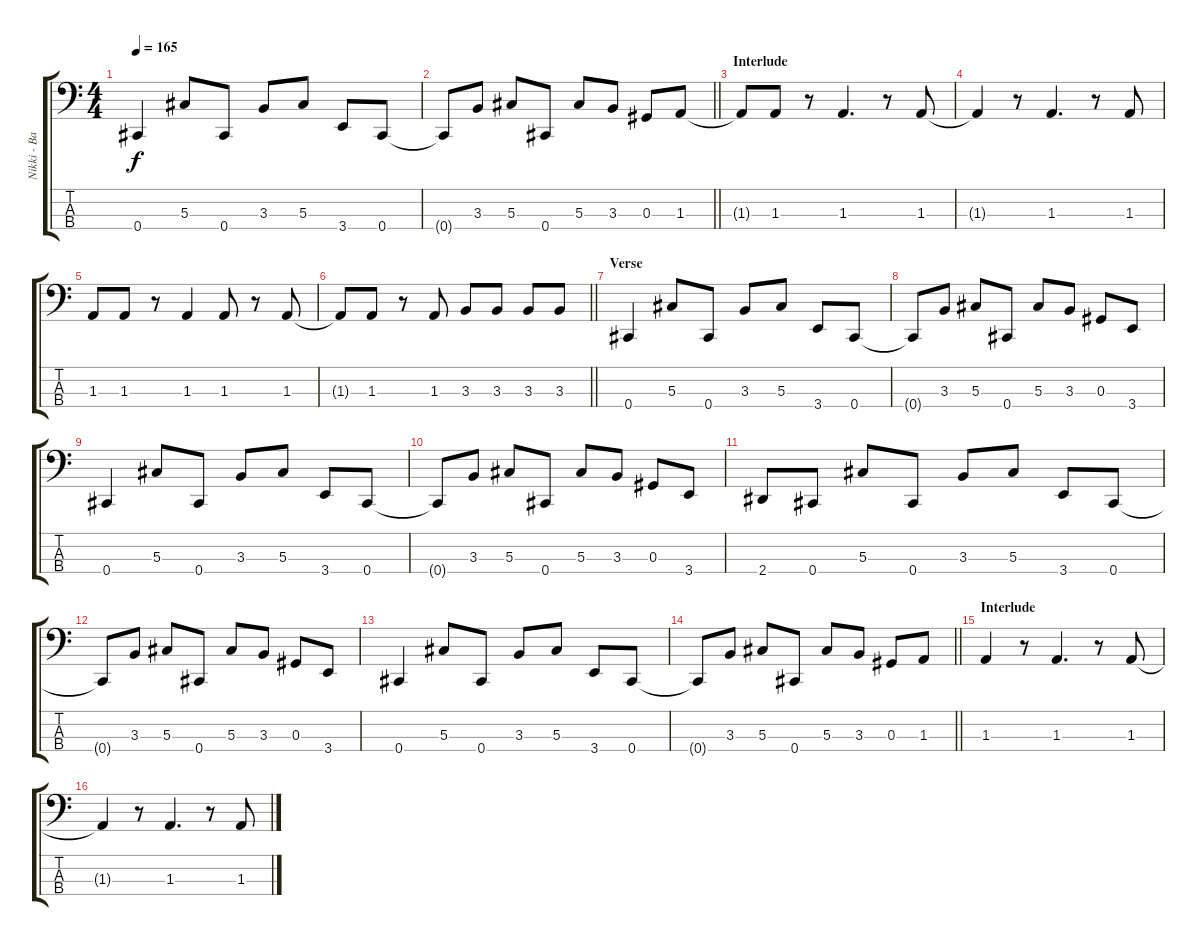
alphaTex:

\track ("Nikki - Bass" "Nikki - Ba") {instrument electricbassfinger}
\staff {score tabs}
\tuning (Gb2 Db2 Ab1 Db1) {hide}
\ts (4 4)
\tempo 165
\clef f4
\ks c
0.4.4{dy f} 5.3.8 0.4.8 3.3.8 5.3.8 3.4.8 0.4.8 |
\barLineRight lightlight
0.4{t}.8 3.3.8 5.3.8 0.4.8 5.3.8 3.3.8 0.3.8 1.3.8 |
\section ("" "Interlude")
1.3{t}.8 1.3.8 r.8 1.3.4{d} r.8 1.3.8 |
1.3{t}.4 r.8 1.3.4{d} r.8 1.3.8 |
1.3.8 1.3.8 r.8 1.3.4 1.3.8 r.8 1.3.8 |
\barLineRight lightlight
1.3{t}.8 1.3.8 r.8 1.3.8 3.3.8 3.3.8 3.3.8 3.3.8 |
\section ("" "Verse")
0.4.4 5.3.8 0.4.8 3.3.8 5.3.8 3.4.8 0.4.8 |
0.4{t}.8 3.3.8 5.3.8 0.4.8 5.3.8 3.3.8 0.3.8 3.4.8 |
0.4.4 5.3.8 0.4.8 3.3.8 5.3.8 3.4.8 0.4.8 |
0.4{t}.8 3.3.8 5.3.8 0.4.8 5.3.8 3.3.8 0.3.8 3.4.8 |
2.4.8 0.4.8 5.3.8 0.4.8 3.3.8 5.3.8 3.4.8 0.4.8 |
0.4{t}.8 3.3.8 5.3.8 0.4.8 5.3.8 3.3.8 0.3.8 3.4.8 |
0.4.4 5.3.8 0.4.8 3.3.8 5.3.8 3.4.8 0.4.8 |
\barLineRight lightlight
0.4{t}.8 3.3.8 5.3.8 0.4.8 5.3.8 3.3.8 0.3.8 1.3.8 |
\section ("" "Interlude")
1.3.4 r.8 1.3.4{d} r.8 1.3.8 |
1.3{t}.4 r.8 1.3.4{d} r.8 1.3.8
